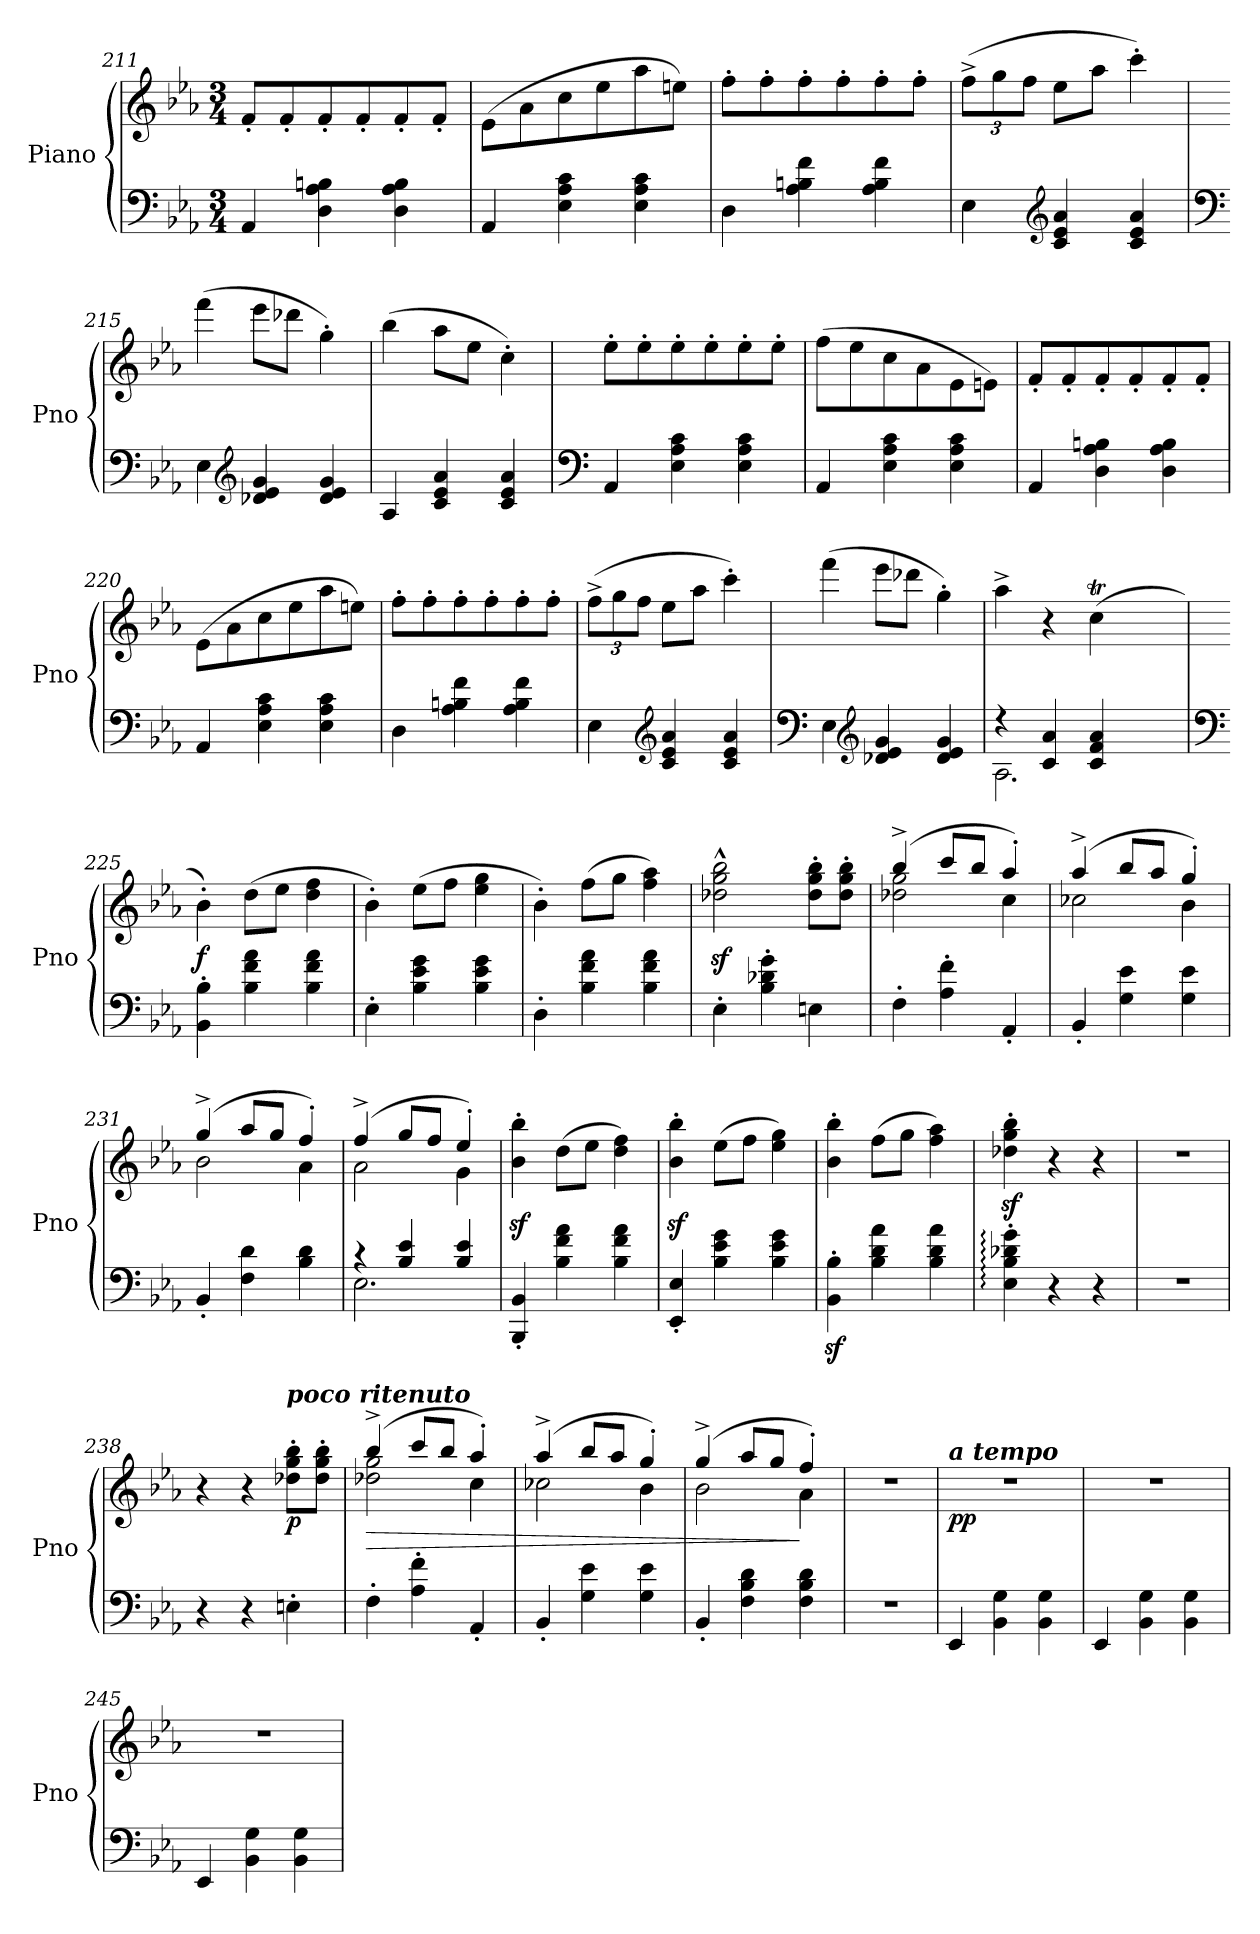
**kern	**kern	**dynam
*part1	*part1	*part1
*staff2	*staff1	*staff1/2
*I"Piano	*	*
*I'Pno	*	*
*clefF4	*clefG2	*
*k[b-e-a-]	*k[b-e-a-]	*
*M3/4	*M3/4	*
=211	=211	=211
4AA-/	8f'/L	.
.	8f'/	.
4D\ 4A-\ 4Bn\	8f'/	.
.	8f'/	.
4D\ 4A-\ 4B\	8f'/	.
.	8f'/J	.
=212	=212	=212
4AA-/	(>8e-\L	.
.	8a-\	.
4E-\ 4A-\ 4c\	8cc\	.
.	8ee-\	.
4E-\ 4A-\ 4c\	8aa-\	.
.	8een\J)	.
=213	=213	=213
4D\	8ff'\L	.
.	8ff'\	.
4A-\ 4Bn\ 4f\	8ff'\	.
.	8ff'\	.
4A-\ 4B\ 4f\	8ff'\	.
.	8ff'\J	.
=214	=214	=214
*	*Xbrackettup	*
4E-\	(>12ff^\L	.
.	12gg\	.
.	12ff\J	.
*clefG2	*	*
4c/ 4e-/ 4a-/	8ee-\L	.
.	8aa-\J	.
4c/ 4e-/ 4a-/	4ccc'\)	.
!!LO:LB:g=z
=215	=215	=215
*clefF4	*	*
4E-\	(>4fff\	.
*clefG2	*	*
4d-X/ 4e-/ 4g/	8eee-\L	.
.	8ddd-X\J	.
4d-/ 4e-/ 4g/	4gg'\)	.
=216	=216	=216
4A-/	(>4bb-\	.
4c/ 4e-/ 4a-/	8aa-\L	.
.	8ee-\J	.
4c/ 4e-/ 4a-/	4cc'\)	.
=217	=217	=217
*clefF4	*	*
4AA-/	8ee-'\L	.
.	8ee-'\	.
4E-\ 4A-\ 4c\	8ee-'\	.
.	8ee-'\	.
4E-\ 4A-\ 4c\	8ee-'\	.
.	8ee-'\J	.
=218	=218	=218
4AA-/	(>8ff\L	.
.	8ee-\	.
4E-\ 4A-\ 4c\	8cc\	.
.	8a-\	.
4E-\ 4A-\ 4c\	8e-\	.
.	8en\J)	.
=219	=219	=219
4AA-/	8f'/L	.
.	8f'/	.
4D\ 4A-\ 4Bn\	8f'/	.
.	8f'/	.
4D\ 4A-\ 4B\	8f'/	.
.	8f'/J	.
=220	=220	=220
4AA-/	(>8e-\L	.
.	8a-\	.
4E-\ 4A-\ 4c\	8cc\	.
.	8ee-\	.
4E-\ 4A-\ 4c\	8aa-\	.
.	8een\J)	.
=221	=221	=221
4D\	8ff'\L	.
.	8ff'\	.
4A-\ 4Bn\ 4f\	8ff'\	.
.	8ff'\	.
4A-\ 4B\ 4f\	8ff'\	.
.	8ff'\J	.
!!LO:LB:g=z
=222	=222	=222
4E-\	(>12ff^\L	.
.	12gg\	.
.	12ff\J	.
*clefG2	*	*
4c/ 4e-/ 4a-/	8ee-\L	.
.	8aa-\J	.
4c/ 4e-/ 4a-/	4ccc'\)	.
=223	=223	=223
*clefF4	*	*
4E-\	(>4fff\	.
*clefG2	*	*
4d-X/ 4e-/ 4g/	8eee-\L	.
.	8ddd-X\J	.
4d-/ 4e-/ 4g/	4gg'\)	.
=224	=224	=224
*^	*^	*
4r	2.A-\	4aa-^\	2ryy	.
4c/ 4a-/	.	4r	.	.
*	*	*	*Xtuplet	*
4c/ 4f/ 4a-/	.	(>4ccT\	20ryy	.
.	.	.	20dd!yy	.
.	.	.	20cc!yy	.
.	.	.	20bn!yy	.
.	.	.	20cc!yy	.
*v	*v	*	*	*
*	*v	*v	*
=225	=225	=225
*clefF4	*	*
*	*^	*
!	!	!	!LO:DY:b
*	*v	*v	*
4BB-\' 4B-\'	4b-'\)	f
4B-\ 4f\ 4a-\	(>8dd\L	.
.	8ee-\J	.
4B-\ 4f\ 4a-\	4dd\ 4ff\	.
=226	=226	=226
4E-'\	4b-'\)	.
4B-\ 4e-\ 4g\	(>8ee-\L	.
.	8ff\J	.
4B-\ 4e-\ 4g\	4ee-\ 4gg\	.
=227	=227	=227
4D'\	4b-'\)	.
4B-\ 4f\ 4a-\	(>8ff\L	.
.	8gg\J	.
4B-\ 4f\ 4a-\	4ff\ 4aa-\)	.
=228	=228	=228
4E-'\	2dd-X\z<^^ 2gg\z<^^ 2bb-\z<^^	.
4B-\' 4d-X\' 4g\'	.	.
4En\	8dd-\' 8gg\' 8bb-\'L	.
.	8dd-\' 8gg\' 8bb-\'J	.
!!LO:PB:g=z
=229	=229	=229
*	*^	*
4F'\	(>4bb-^/	2dd-X\ 2gg\	.
4A-\' 4f\'	8ccc/L	.	.
.	8bb-/J	.	.
4AA-'/	4aa-'/)	4cc\	.
=230	=230	=230	=230
4BB-'/	(>4aa-^/	2cc-X\	.
4G\ 4e-\	8bb-/L	.	.
.	8aa-/J	.	.
4G\ 4e-\	4gg'/)	4b-\	.
=231	=231	=231	=231
4BB-'/	(>4gg^/	2b-\	.
4F\ 4d\	8aa-/L	.	.
.	8gg/J	.	.
4B-\ 4d\	4ff'/)	4a-\	.
=232	=232	=232	=232
*^	*	*	*
4r	2.E-\	(>4ff^/	2a-\	.
4B-/ 4e-/	.	8gg/L	.	.
.	.	8ff/J	.	.
4B-/ 4e-/	.	4ee-'/)	4g\	.
*v	*v	*	*	*
*	*v	*v	*
=233	=233	=233
4BBB-/' 4BB-/'	4b-\z<' 4bb-\z<'	.
4B-\ 4f\ 4a-\	(>8dd\L	.
.	8ee-\J	.
4B-\ 4f\ 4a-\	4dd\ 4ff\)	.
=234	=234	=234
4EE-/' 4E-/'	4b-\z<' 4bb-\z<'	.
4B-\ 4e-\ 4g\	(>8ee-\L	.
.	8ff\J	.
4B-\ 4e-\ 4g\	4ee-\ 4gg\)	.
=235	=235	=235
4BB-\z<' 4B-\z<'	4b-\' 4bb-\'	.
4B-\ 4d\ 4a-\	(>8ff\L	.
.	8gg\J	.
4B-\ 4d\ 4a-\	4ff\ 4aa-\)	.
=236	=236	=236
4E-\:' 4B-\:' 4d-X\:' 4g\:'	4dd-X\z<' 4gg\z<' 4bb-\z<'	.
4r	4r	.
4r	4r	.
=237	=237	=237
2.r	2.r	.
=238	=238	=238
4r	4r	.
4r	4r	.
!	!LO:TX:a:Bi:t=poco ritenuto	!
!	!	!LO:DY:b
4En'\	8dd-X\' 8gg\' 8bb-\'L	p
.	8dd-\' 8gg\' 8bb-\'J	.
!!LO:LB:g=z
=239	=239	=239
!	!	!LO:HP:b
*	*^	*
4F'\	(>4bb-^/	2dd-X\ 2gg\	>
4A-\' 4f\'	8ccc/L	.	.
.	8bb-/J	.	.
4AA-'/	4aa-'/)	4cc\	.
=240	=240	=240	=240
4BB-'/	(>4aa-^/	2cc-X\	.
4G\ 4e-\	8bb-/L	.	.
.	8aa-/J	.	.
4G\ 4e-\	4gg'/)	4b-\	.
=241	=241	=241	=241
4BB-'/	(>4gg^/	2b-\	.
4F\ 4B-\ 4d\	8aa-/L	.	.
.	8gg/J	.	.
4F\ 4B-\ 4d\	4ff'/)	4a-\	]
*	*v	*v	*
=242	=242	=242
2.r	2.r	.
=243	=243	=243
!	!LO:TX:a:Bi:t=a tempo	!
!	!	!LO:DY:b
4EE-/	2.r	pp
4BB-\ 4G\	.	.
4BB-\ 4G\	.	.
=244	=244	=244
4EE-/	2.r	.
4BB-\ 4G\	.	.
4BB-\ 4G\	.	.
=245	=245	=245
4EE-/	2.r	.
4BB-\ 4G\	.	.
4BB-\ 4G\	.	.
=	=	=
*-	*-	*-
